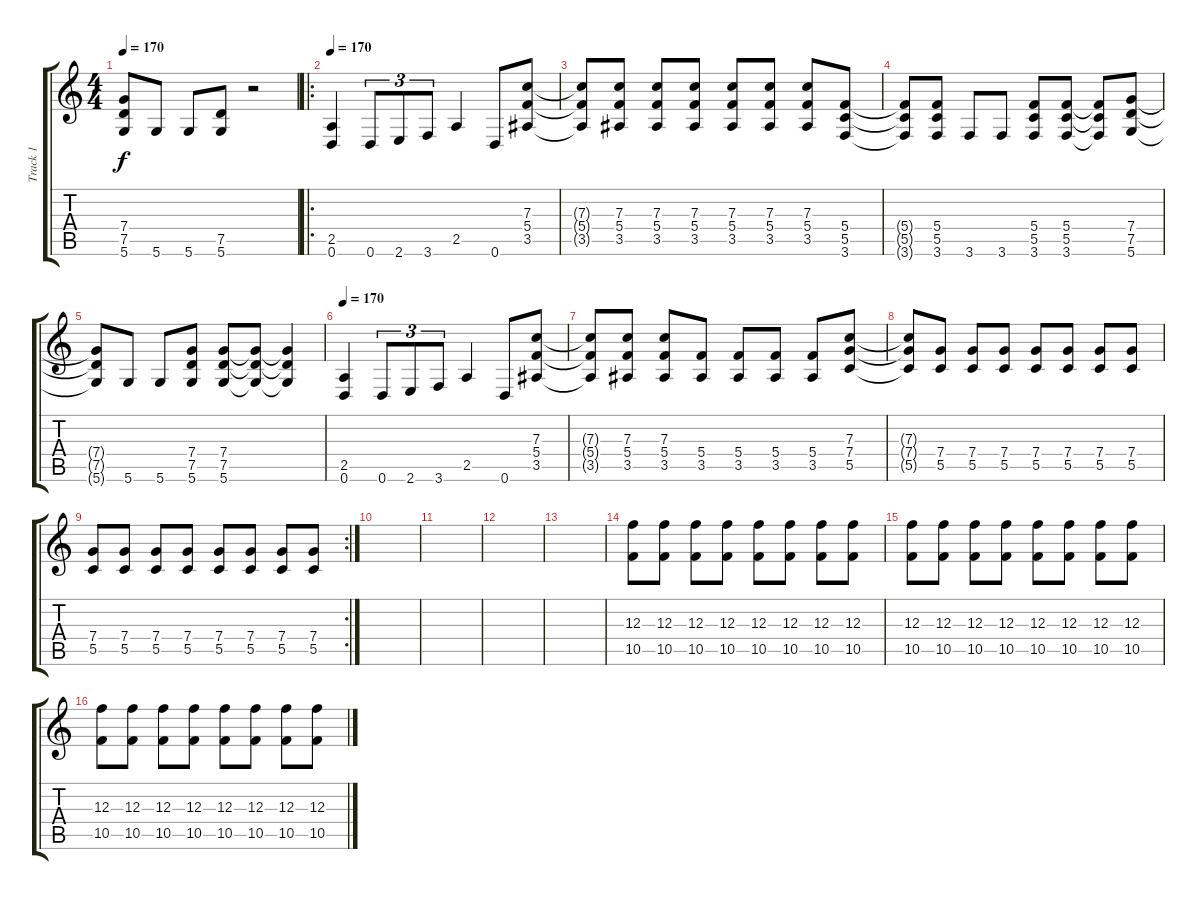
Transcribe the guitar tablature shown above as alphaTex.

\track ("Track 1" "Track 1") {instrument distortionguitar}
\staff {score tabs}
\tuning (D4 A3 F3 C3 G2 D2) {hide}
\ts (4 4)
\tempo 170
\clef g2
\ks c
(7.4 7.5 5.6).8{dy f} 5.6.8 5.6.8 (7.5 5.6).8 r.2 |
\ro
\tempo 170
(2.5 0.6).4 0.6.8{tu (3 2)} 2.6.8{tu (3 2)} 3.6.8{tu (3 2)} 2.5.4 0.6.8 (7.3 5.4 3.5).8 |
(7.3{t} 5.4{t} 3.5{t}).8 (7.3 5.4 3.5).8 (7.3 5.4 3.5).8 (7.3 5.4 3.5).8 (7.3 5.4 3.5).8 (7.3 5.4 3.5).8 (7.3 5.4 3.5).8 (5.4 5.5 3.6).8 |
(5.4{t} 5.5{t} 3.6{t}).8 (5.4 5.5 3.6).8 3.6.8 3.6.8 (5.4 5.5 3.6).8 (5.4 5.5 3.6).8 (5.4{t} 5.5{t} 3.6{t}).8 (7.4 7.5 5.6).8 |
(7.4{t} 7.5{t} 5.6{t}).8 5.6.8 5.6.8 (7.4 7.5 5.6).8 (7.4 7.5 5.6).8 (7.4{t} 7.5{t} 5.6{t}).8 (7.4{t} 7.5{t} 5.6{t}).4 |
\tempo 170
(2.5 0.6).4 0.6.8{tu (3 2)} 2.6.8{tu (3 2)} 3.6.8{tu (3 2)} 2.5.4 0.6.8 (7.3 5.4 3.5).8 |
(7.3{t} 5.4{t} 3.5{t}).8 (7.3 5.4 3.5).8 (7.3 5.4 3.5).8 (5.4 3.5).8 (5.4 3.5).8 (5.4 3.5).8 (5.4 3.5).8 (7.3 7.4 5.5).8 |
(7.3{t} 7.4{t} 5.5{t}).8 (7.4 5.5).8 (7.4 5.5).8 (7.4 5.5).8 (7.4 5.5).8 (7.4 5.5).8 (7.4 5.5).8 (7.4 5.5).8 |
\rc 2
(7.4 5.5).8 (7.4 5.5).8 (7.4 5.5).8 (7.4 5.5).8 (7.4 5.5).8 (7.4 5.5).8 (7.4 5.5).8 (7.4 5.5).8 |
|
|
|
|
(12.3 10.5).8 (12.3 10.5).8 (12.3 10.5).8 (12.3 10.5).8 (12.3 10.5).8 (12.3 10.5).8 (12.3 10.5).8 (12.3 10.5).8 |
(12.3 10.5).8 (12.3 10.5).8 (12.3 10.5).8 (12.3 10.5).8 (12.3 10.5).8 (12.3 10.5).8 (12.3 10.5).8 (12.3 10.5).8 |
(12.3 10.5).8 (12.3 10.5).8 (12.3 10.5).8 (12.3 10.5).8 (12.3 10.5).8 (12.3 10.5).8 (12.3 10.5).8 (12.3 10.5).8
